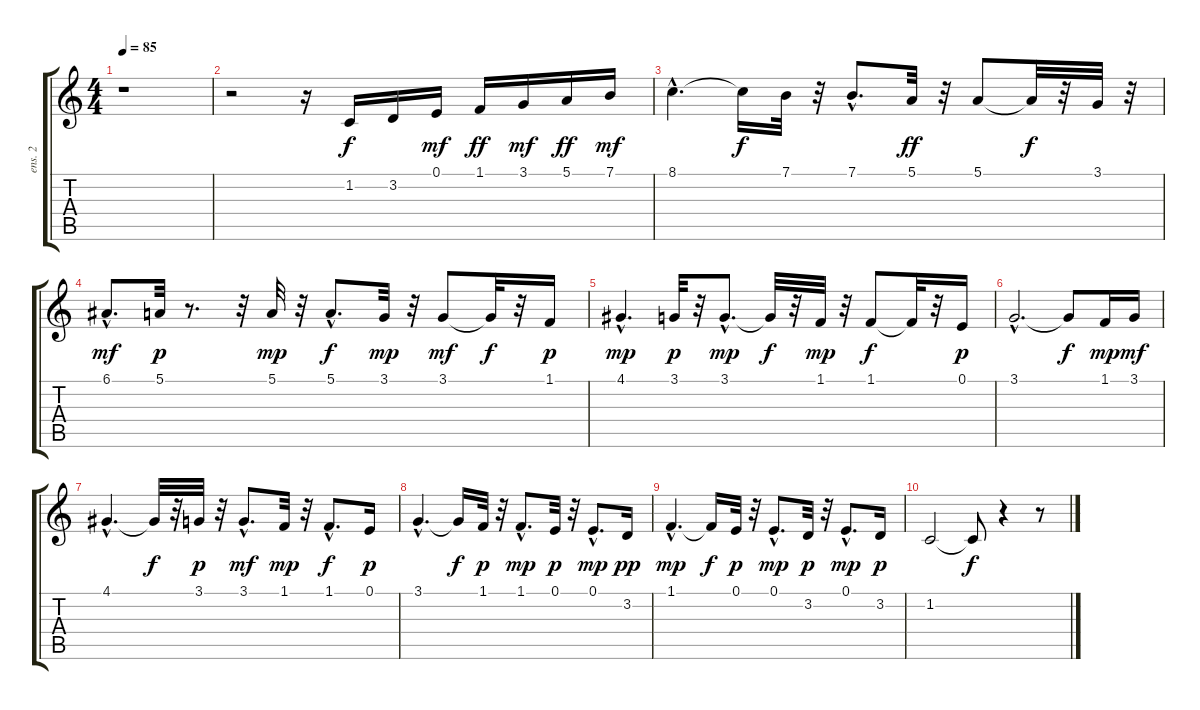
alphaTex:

\track ("ens. 2" "ens. 2") {instrument stringensemble2}
\staff {score tabs}
\tuning (E4 B3 G3 D3 A2 E2) {hide}
\ts (4 4)
\tempo 85
\clef g2
\ks c
r.1{dy f} |
r.2 r.16 1.2.16 3.2.16 0.1.16{dy mf} 1.1.16{dy ff} 3.1.16{dy mf} 5.1.16{dy ff} 7.1.16{dy mf} |
8.1{hac}.4{d} 8.1{t}.16{dy f} 7.1.32 r.32 7.1{hac}.8{d} 5.1.32{dy ff} r.32 5.1.8 5.1{t}.32{dy f} r.32 3.1.32 r.32 |
6.1{hac}.8{d dy mf} 5.1.32{dy p} r.8{d} r.32 5.1.32{dy mp} r.32 5.1{hac}.8{d dy f} 3.1.32{dy mp} r.32 3.1.8{dy mf} 3.1{t}.32{dy f} r.32 1.1.16{dy p} |
4.1{hac}.4{d dy mp} 3.1.32{dy p} r.32 3.1{hac}.8{d dy mp} 3.1{t}.32{dy f} r.32 1.1.32{dy mp} r.32 1.1.8{dy f} 1.1{t}.32 r.32 0.1.16{dy p} |
3.1{hac}.2{d} 3.1{t}.8{dy f} 1.1.16{dy mp} 3.1.16{dy mf} |
4.1{hac}.4{d} 4.1{t}.32{dy f} r.32 3.1.32{dy p} r.32 3.1{hac}.8{d dy mf} 1.1.32{dy mp} r.32 1.1{hac}.8{d dy f} 0.1.16{dy p} |
3.1{hac}.4{d} 3.1{t}.16{dy f} 1.1.32{dy p} r.32 1.1{hac}.8{d dy mp} 0.1.32{dy p} r.32 0.1{hac}.8{d dy mp} 3.2.16{dy pp} |
1.1{hac}.4{d dy mp} 1.1{t}.16{dy f} 0.1.32{dy p} r.32 0.1{hac}.8{d dy mp} 3.2.32{dy p} r.32 0.1{hac}.8{d dy mp} 3.2.16{dy p} |
1.2.2 1.2{t}.8{dy f} r.4 r.8
